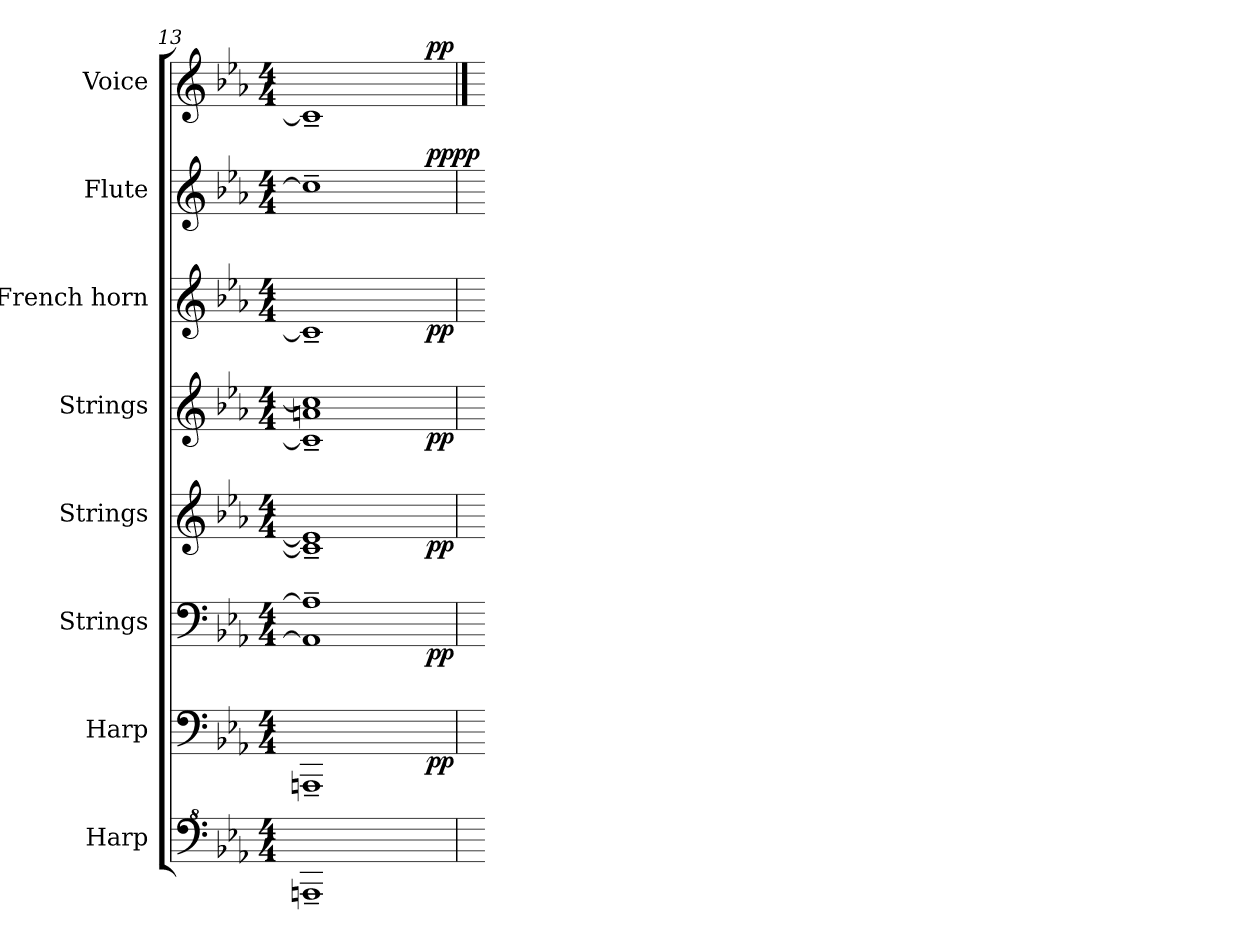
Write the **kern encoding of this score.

**kern	**kern	**dynam	**kern	**dynam	**kern	**dynam	**kern	**dynam	**kern	**dynam	**kern	**dynam	**kern	**dynam
*part8	*part7	*part7	*part6	*part6	*part5	*part5	*part4	*part4	*part3	*part3	*part2	*part2	*part1	*part1
*staff8	*staff7	*staff7	*staff6	*staff6	*staff5	*staff5	*staff4	*staff4	*staff3	*staff3	*staff2	*staff2	*staff1	*staff1
*I"Harp	*I"Harp	*	*I"Strings	*	*I"Strings	*	*I"Strings	*	*I"French horn	*	*I"Flute	*	*I"Voice	*
*I'Hp	*I'Hp	*	*I'Str	*	*I'Str	*	*	*	*I'Ch	*	*	*	*	*
*clefF^4	*clefF4	*	*clefF4	*	*clefG2	*	*clefG2	*	*clefG2	*	*clefG2	*	*clefG2	*
*k[b-e-a-]	*k[b-e-a-]	*	*k[b-e-a-]	*	*k[b-e-a-]	*	*k[b-e-a-]	*	*k[b-e-a-]	*	*k[b-e-a-]	*	*k[b-e-a-]	*
*E-:	*E-:	*	*E-:	*	*E-:	*	*E-:	*	*E-:	*	*E-:	*	*E-:	*
*M4/4	*M4/4	*	*M4/4	*	*M4/4	*	*M4/4	*	*M4/4	*	*M4/4	*	*M4/4	*
=13	=13	=13	=13	=13	=13	=13	=13	=13	=13	=13	=13	=13	=13	=13
*	*^	*	*^	*	*^	*	*^	*	*^	*	*^	*	*^	*
1AAn~<	1AAAn~<	2ryy	.	1An]~> 1AAn]~>	2ryy	.	1cn]~< 1en]~<	2ryy	.	1an~< 1cc]~< 1c]~<	2ryy	.	1c~<]	2ryy	.	1cc~>]	2ryy	.	1c~<]	2ryy	.
.	.	4...ryy	.	.	4...ryy	.	.	4...ryy	.	.	4...ryy	.	.	4...ryy	.	.	4...ryy	.	.	4...ryy	.
!	!	!	!LO:DY:b	!	!	!LO:DY:b	!	!	!LO:DY:b	!	!	!LO:DY:b	!	!	!LO:DY:b	!	!	!LO:DY:a	!	!	!
!	!	!	!	!	!	!	!	!	!	!	!	!	!	!	!	!	!	!LO:DY:n=1:b	!	!	!LO:DY:a
.	.	32ryy	pp	.	32ryy	pp	.	32ryy	pp	.	32ryy	pp	.	32ryy	pp	.	32ryy	pp pp	.	32ryy	pp
*	*v	*v	*	*	*	*	*v	*v	*	*v	*v	*	*v	*v	*	*v	*v	*	*v	*v	*
*	*	*	*v	*v	*	*	*	*	*	*	*	*	*	*	*
=	=	==	=	==	=	==	=	==	=	==	=	==	==	==
*-	*-	*-	*-	*-	*-	*-	*-	*-	*-	*-	*-	*-	*-	*-
